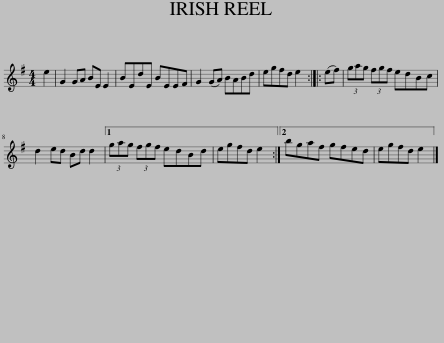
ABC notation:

X:1
L:1/8
M:4/4
I:linebreak $
K:Emin
V:1 treble
V:1
 e2 | G2 GA BE E2 | BEdE BEEF | G2 (GA) BABd | egfd e2 :: %5
 (ef) | (3gag (3fgf edBc |$ d2 ed Bd d2 |1 (3gag (3fgf edBd | egfd e2 :|2 %10
 bgaf gfed | egfd e2 |] %12
